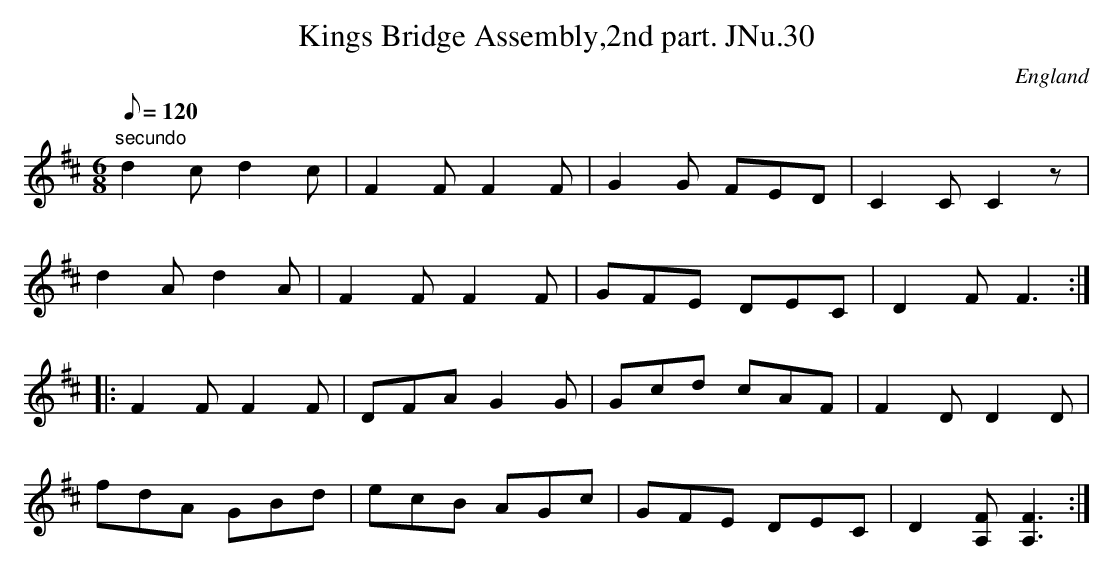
X:1
T:Kings Bridge Assembly,2nd part. JNu.30
M:6/8
Q:120
O:England
K:D
"secundo"d2cd2c|F2FF2F|G2G FED|C2CC2z|!
d2Ad2A|F2FF2F|GFE DEC|D2FF3::!
F2FF2F|DFAG2G|Gcd cAF|F2DD2D|!
fdA GBd|ecB AGc|GFE DEC|D2[A,F][A,3F3]:|]
